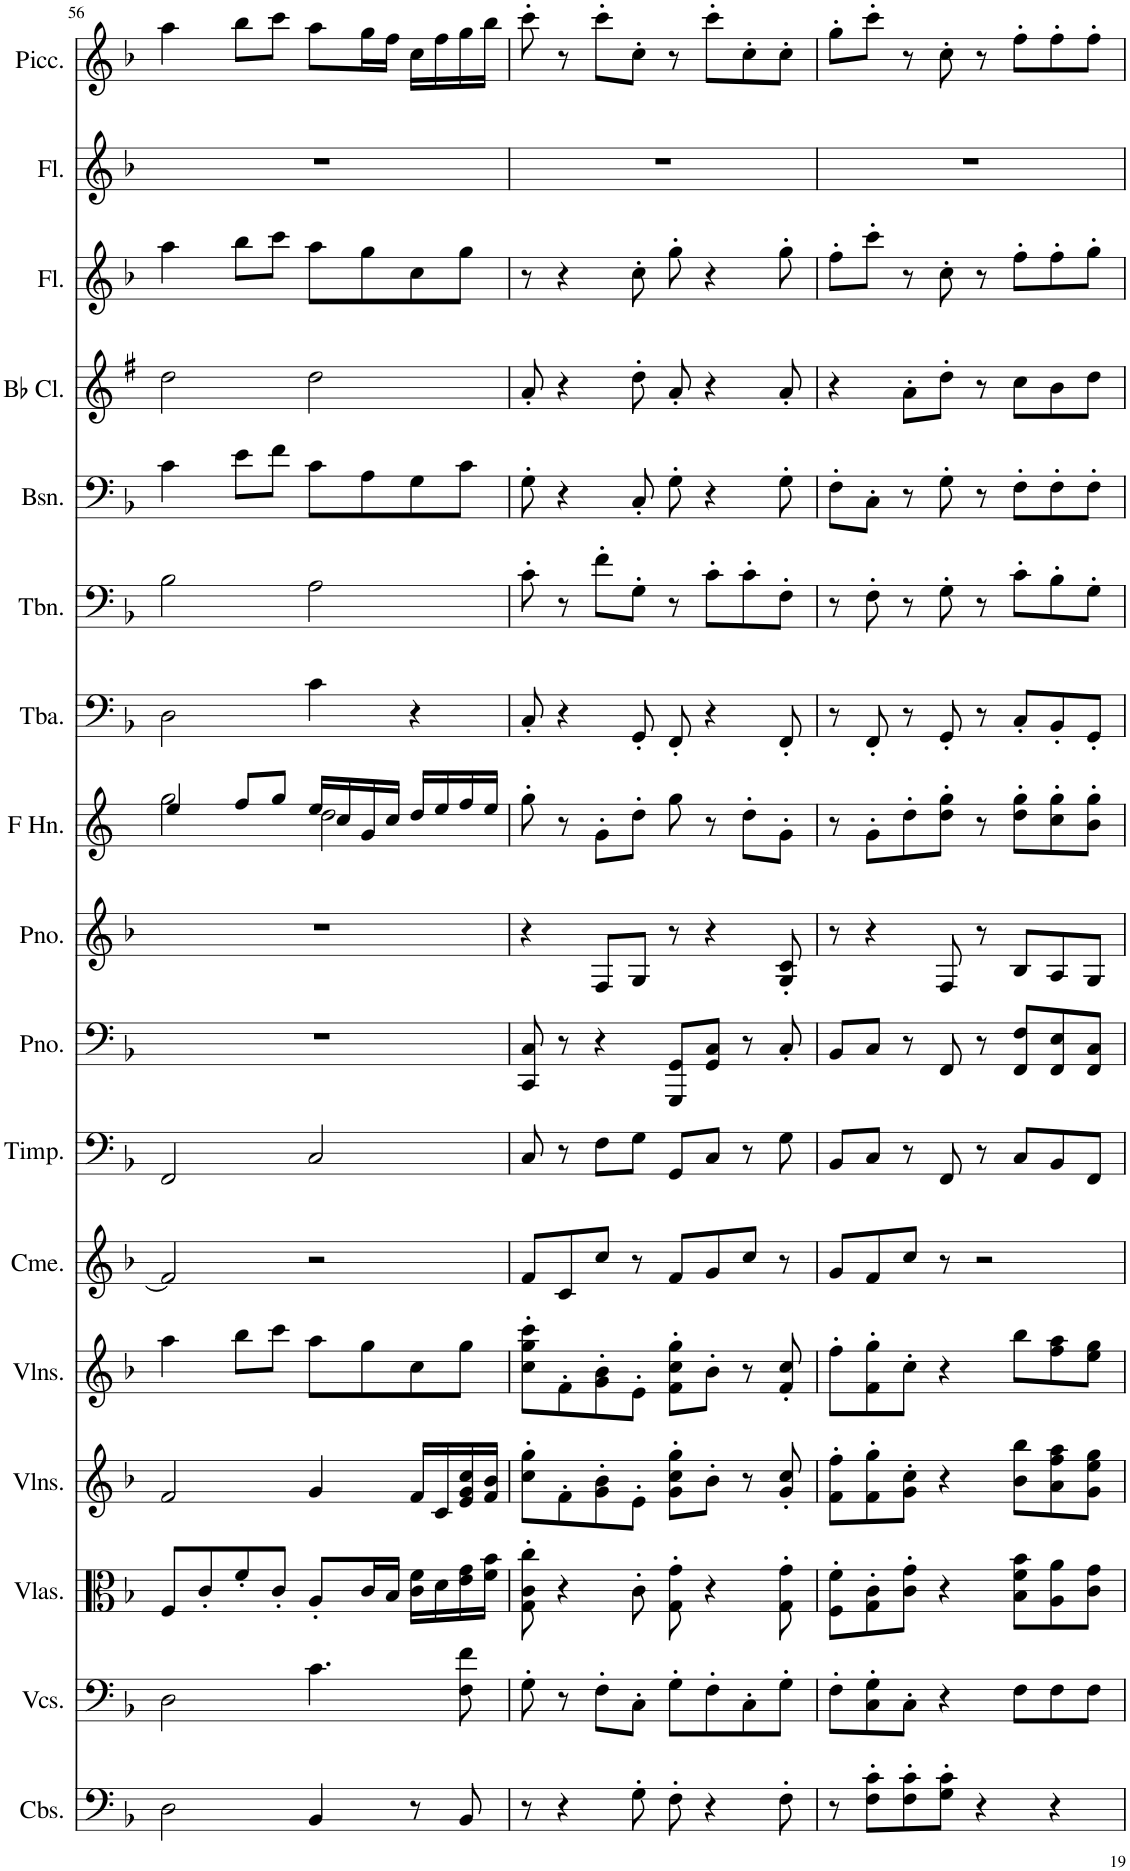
**kern	**kern	**kern	**kern	**kern	**kern	**kern	**kern	**kern	**kern	**kern	**kern	**kern	**kern	**kern	**kern	**kern
*part17	*part16	*part15	*part14	*part13	*part12	*part11	*part10	*part9	*part8	*part7	*part6	*part5	*part4	*part3	*part2	*part1
*staff17	*staff16	*staff15	*staff14	*staff13	*staff12	*staff11	*staff10	*staff9	*staff8	*staff7	*staff6	*staff5	*staff4	*staff3	*staff2	*staff1
*I"Contrabasses	*I"Violoncellos	*I"Violas	*I"Violins	*I"Violins	*I"Chimes	*I"Timpani	*I"Piano	*I"Piano	*I"Horn in F	*I"Tuba	*I"Trombone	*I"Bassoon	*I"Bb Clarinet	*I"Flute	*I"Flute	*I"Piccolo
*I'Cbs.	*I'Vcs.	*I'Vlas.	*I'Vlns.	*I'Vlns.	*I'Cme.	*I'Timp.	*I'Pno.	*I'Pno.	*	*I'Tba.	*I'Tbn.	*I'Bsn.	*I'Bb Cl.	*I'Fl.	*I'Fl.	*I'Picc.
!!LO:PB:g=z
*clefF4	*clefF4	*clefC3	*clefG2	*clefG2	*clefG2	*clefF4	*clefF4	*clefG2	*clefG2	*clefF4	*clefF4	*clefF4	*clefG2	*clefG2	*clefG2	*clefG2
*Trd7c12	*	*	*	*	*	*	*	*	*Trd4c7	*	*	*	*Trd1c2	*	*	*Trd-7c-12
*k[b-]	*k[b-]	*k[b-]	*k[b-]	*k[b-]	*k[b-]	*k[b-]	*k[b-]	*k[b-]	*k[]	*k[b-]	*k[b-]	*k[b-]	*k[f#]	*k[b-]	*k[b-]	*k[b-]
*M4/4	*M4/4	*M4/4	*M4/4	*M4/4	*M4/4	*M4/4	*M4/4	*M4/4	*M4/4	*M4/4	*M4/4	*M4/4	*M4/4	*M4/4	*M4/4	*M4/4
=56	=56	=56	=56	=56	=56	=56	=56	=56	=56	=56	=56	=56	=56	=56	=56	=56
*	*	*	*	*	*	*	*	*	*^	*	*	*	*	*	*	*
2D\	2D\	8F/L	2f/	4aa\	2f/]	2FF/	1r	1r	4ee/	2gg\	2D\	2B-\	4c\	2dd\	4aa\	1r	4aa\
.	.	8c'/	.	.	.	.	.	.	.	.	.	.	.	.	.	.	.
.	.	8f'/	.	8bb-\L	.	.	.	.	8ff/L	.	.	.	8e\L	.	8bb-\L	.	8bb-\L
.	.	8c'/J	.	8ccc\J	.	.	.	.	8gg/J	.	.	.	8f\J	.	8ccc\J	.	8ccc\J
4BB-/	4.c\	8A'/L	4g/	8aa\L	2r	2C/	.	.	16ee/LL	2dd\	4c\	2A\	8c\L	2dd\	8aa\L	.	8aa\L
.	.	.	.	.	.	.	.	.	16cc/	.	.	.	.	.	.	.	.
.	.	16c/L	.	8gg\	.	.	.	.	16g/	.	.	.	8A\	.	8gg\	.	16gg\L
.	.	16B-/JJ	.	.	.	.	.	.	16cc/JJ	.	.	.	.	.	.	.	16ff\JJ
8r	.	16c\ 16f\LL	16f/LL	8cc\	.	.	.	.	16dd/LL	.	4r	.	8G\	.	8cc\	.	16cc\LL
.	.	16d\	16c/	.	.	.	.	.	16ee/	.	.	.	.	.	.	.	16ff\
8BB-/	8F\ 8f\	16e\ 16g\	16e/ 16g/ 16cc/	8gg\J	.	.	.	.	16ff/	.	.	.	8c\J	.	8gg\J	.	16gg\
.	.	16f\ 16b-\JJ	16f/ 16b-/JJ	.	.	.	.	.	16ee/JJ	.	.	.	.	.	.	.	16bb-\JJ
*	*	*	*	*	*	*	*	*	*v	*v	*	*	*	*	*	*	*
=57	=57	=57	=57	=57	=57	=57	=57	=57	=57	=57	=57	=57	=57	=57	=57	=57
8r	8G'\	8G\' 8c\' 8cc\'	8cc\' 8gg\'L	8cc\' 8gg\' 8ccc\'L	8f/L	8C/	8CC/ 8C/	4r	8gg'\	8C'/	8c'\	8G'\	8a'/	8r	1r	8ccc'\
4r	8r	4r	8f'\	8f'\	8c/	8r	8r	.	8r	4r	8r	4r	4r	4r	.	8r
.	8F'\L	.	8g\' 8b-\'	8g\' 8b-\'	8cc/J	8F\L	4r	8F/L	8g'\L	.	8f'\L	.	.	.	.	8ccc'\L
8G'\	8C'\J	8c'\	8e'\J	8e'\J	8r	8G\J	.	8G/J	8dd'\J	8GG'/	8G'\J	8C'/	8dd'\	8cc'\	.	8cc'\J
8F'\	8G'\L	8G\' 8g\'	8g\' 8cc\' 8gg\'L	8f\' 8cc\' 8gg\'L	8f/L	8GG/L	8GGG/ 8GG/L	8r	8gg\	8FF'/	8r	8G'\	8a'/	8gg'\	.	8r
4r	8F'\	4r	8b-'\J	8b-'\J	8g/	8C/J	8GG/ 8C/J	4r	8r	4r	8c'\L	4r	4r	4r	.	8ccc'\L
.	8C'\	.	8r	8r	8cc/J	8r	8r	.	8dd'\L	.	8c'\	.	.	.	.	8cc'\
8F'\	8G'\J	8G\' 8g\'	8g/' 8cc/'	8f/' 8cc/'	8r	8G\	8C'/	8G/' 8c/'	8g'\J	8FF'/	8F'\J	8G'\	8a'/	8gg'\	.	8cc'\J
=58	=58	=58	=58	=58	=58	=58	=58	=58	=58	=58	=58	=58	=58	=58	=58	=58
8r	8F'\L	8F\' 8f\'L	8f\' 8ff\'L	8ff'\L	8g/L	8BB-/L	8BB-/L	8r	8r	8r	8r	8F'\L	4r	8ff'\L	1r	8gg'\L
8F\' 8c\'L	8C\' 8G\'	8G\' 8c\'	8f\' 8gg\'	8f\' 8gg\'	8f/	8C/J	8C/J	4r	8g'\L	8FF'/	8F'\	8C'\J	.	8ccc'\J	.	8ccc'\J
8F\' 8c\'	8C'\J	8c\' 8g\'J	8g\' 8cc\'J	8cc'\J	8cc/J	8r	8r	.	8dd'\	8r	8r	8r	8a'\L	8r	.	8r
8G\' 8c\'J	4r	4r	4r	4r	8r	8FF/	8FF/	8F/	8dd\' 8gg\'J	8GG'/	8G'\	8G'\	8dd'\J	8cc'\	.	8cc'\
4r	.	.	.	.	2r	8r	8r	8r	8r	8r	8r	8r	8r	8r	.	8r
.	8F\L	8B-\ 8f\ 8b-\L	8b-\ 8bb-\L	8bb-\L	.	8C/L	8FF/ 8F/L	8B-/L	8dd\' 8gg\'L	8C'/L	8c'\L	8F'\L	8cc\L	8ff'\L	.	8ff'\L
4r	8F\	8A\ 8a\	8a\ 8ff\ 8aa\	8ff\ 8aa\	.	8BB-/	8FF/ 8E/	8A/	8cc\' 8gg\'	8BB-'/	8B-'\	8F'\	8b\	8ff'\	.	8ff'\
.	8F\J	8c\ 8g\J	8g\ 8ee\ 8gg\J	8ee\ 8gg\J	.	8FF/J	8FF/ 8C/J	8G/J	8b\' 8gg\'J	8GG'/J	8G'\J	8F'\J	8dd\J	8gg'\J	.	8ff'\J
=	=	=	=	=	=	=	=	=	=	=	=	=	=	=	=	=
*-	*-	*-	*-	*-	*-	*-	*-	*-	*-	*-	*-	*-	*-	*-	*-	*-
